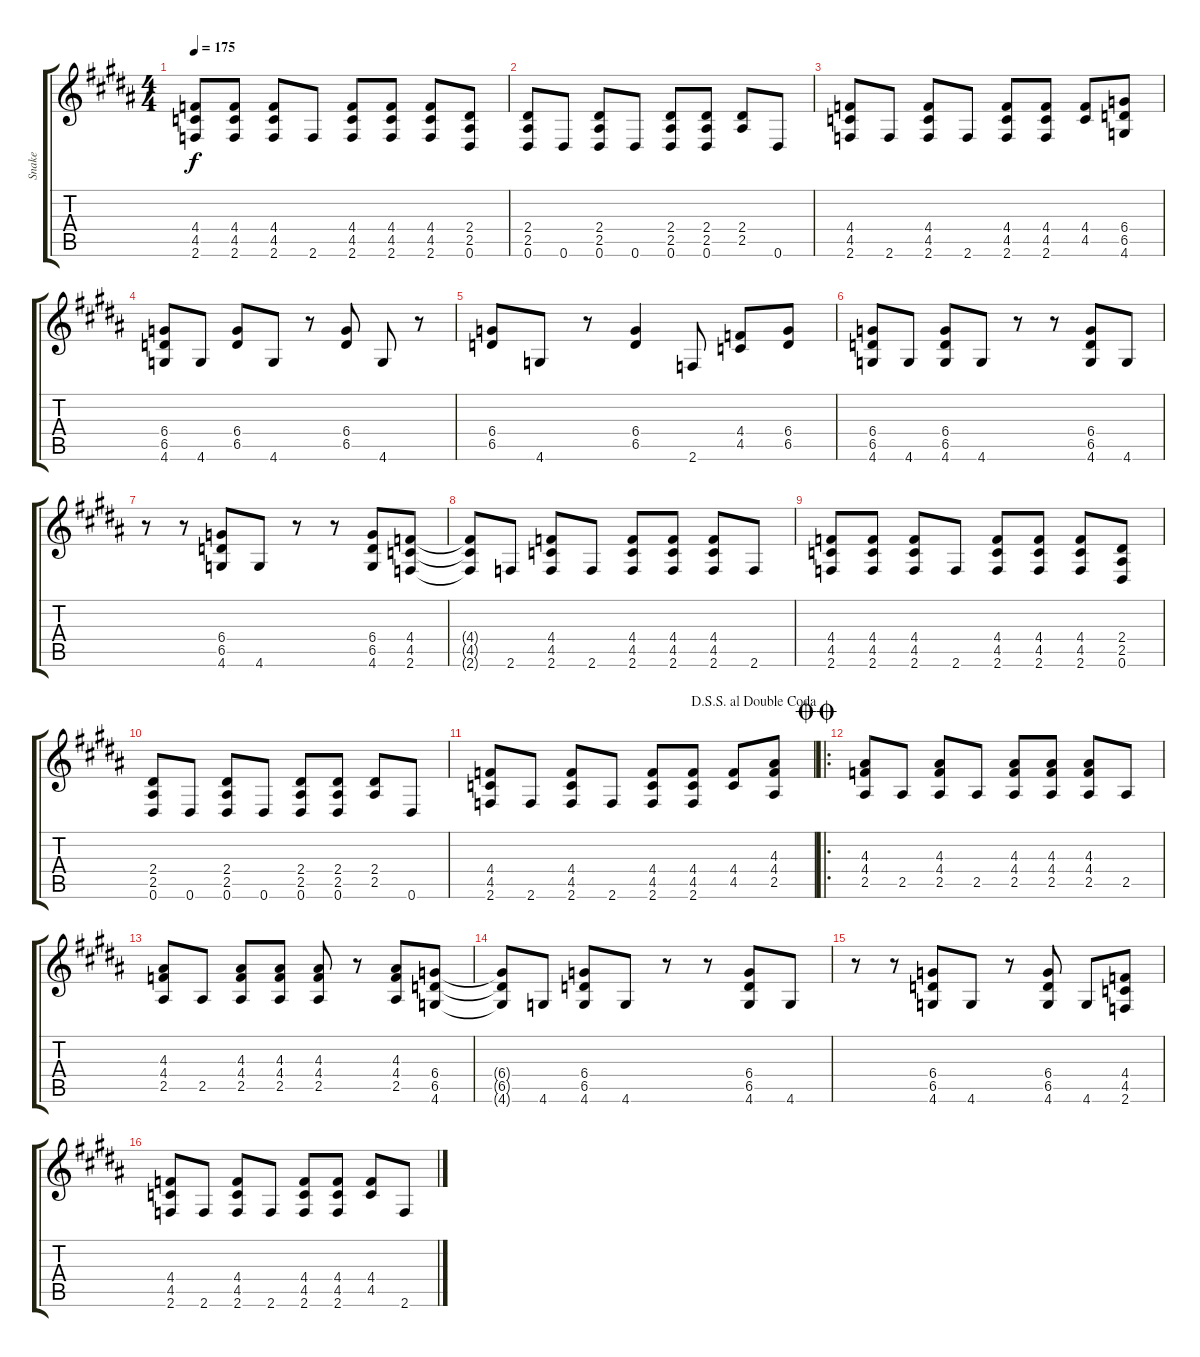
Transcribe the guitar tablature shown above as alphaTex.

\track ("Snake" "Snake") {instrument distortionguitar}
\staff {score tabs}
\tuning (Eb4 Bb3 Gb3 Db3 Ab2 Eb2) {hide}
\ts (4 4)
\tempo 175
\clef g2
\ks g#minor
(4.4 4.5 2.6).8{dy f} (4.4 4.5 2.6).8 (4.4 4.5 2.6).8 2.6.8 (4.4 4.5 2.6).8 (4.4 4.5 2.6).8 (4.4 4.5 2.6).8 (2.4 2.5 0.6).8 |
\ks b
(2.4 2.5 0.6).8 0.6.8 (2.4 2.5 0.6).8 0.6.8 (2.4 2.5 0.6).8 (2.4 2.5 0.6).8 (2.4 2.5).8 0.6.8 |
\ks g#minor
(4.4 4.5 2.6).8 2.6.8 (4.4 4.5 2.6).8 2.6.8 (4.4 4.5 2.6).8 (4.4 4.5 2.6).8 (4.4 4.5).8 (6.4 6.5 4.6).8 |
(6.4 6.5 4.6).8 4.6.8 (6.4 6.5).8 4.6.8 r.8 (6.4 6.5).8 4.6.8 r.8 |
(6.4 6.5).8 4.6.8 r.8 (6.4 6.5).4 2.6.8 (4.4 4.5).8 (6.4 6.5).8 |
\ks b
(6.4 6.5 4.6).8 4.6.8 (6.4 6.5 4.6).8 4.6.8 r.8 r.8 (6.4 6.5 4.6).8 4.6.8 |
\ks g#minor
r.8 r.8 (6.4 6.5 4.6).8 4.6.8 r.8 r.8 (6.4 6.5 4.6).8 (4.4 4.5 2.6).8 |
(4.4{t} 4.5{t} 2.6{t}).8 2.6.8 (4.4 4.5 2.6).8 2.6.8 (4.4 4.5 2.6).8 (4.4 4.5 2.6).8 (4.4 4.5 2.6).8 2.6.8 |
(4.4 4.5 2.6).8 (4.4 4.5 2.6).8 (4.4 4.5 2.6).8 2.6.8 (4.4 4.5 2.6).8 (4.4 4.5 2.6).8 (4.4 4.5 2.6).8 (2.4 2.5 0.6).8 |
\ks b
(2.4 2.5 0.6).8 0.6.8 (2.4 2.5 0.6).8 0.6.8 (2.4 2.5 0.6).8 (2.4 2.5 0.6).8 (2.4 2.5).8 0.6.8 |
\jump dalsegnosegnoaldoublecoda
\ks g#minor
(4.4 4.5 2.6).8 2.6.8 (4.4 4.5 2.6).8 2.6.8 (4.4 4.5 2.6).8 (4.4 4.5 2.6).8 (4.4 4.5).8 (4.3 4.4 2.5).8 |
\ro
\jump doublecoda
\ks b
(4.3 4.4 2.5).8 2.5.8 (4.3 4.4 2.5).8 2.5.8 (4.3 4.4 2.5).8 (4.3 4.4 2.5).8 (4.3 4.4 2.5).8 2.5.8 |
\ks g#minor
(4.3 4.4 2.5).8 2.5.8 (4.3 4.4 2.5).8 (4.3 4.4 2.5).8 (4.3 4.4 2.5).8 r.8 (4.3 4.4 2.5).8 (6.4 6.5 4.6).8 |
(6.4{t} 6.5{t} 4.6{t}).8 4.6.8 (6.4 6.5 4.6).8 4.6.8 r.8 r.8 (6.4 6.5 4.6).8 4.6.8 |
r.8 r.8 (6.4 6.5 4.6).8 4.6.8 r.8 (6.4 6.5 4.6).8 4.6.8 (4.4 4.5 2.6).8 |
\ks b
(4.4 4.5 2.6).8 2.6.8 (4.4 4.5 2.6).8 2.6.8 (4.4 4.5 2.6).8 (4.4 4.5 2.6).8 (4.4 4.5).8 2.6.8
